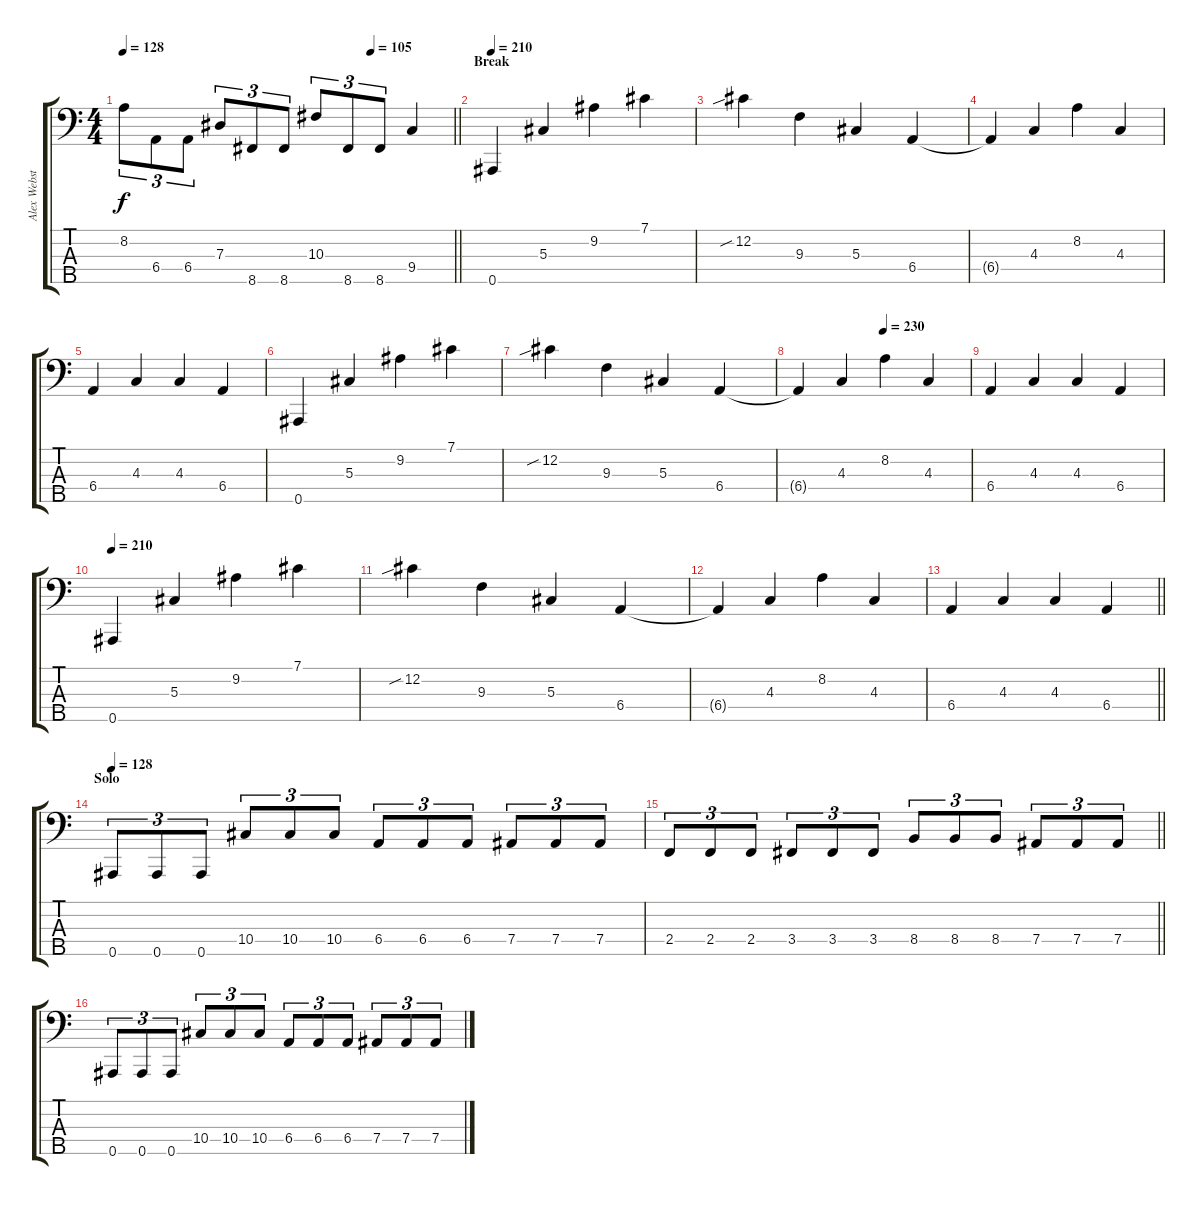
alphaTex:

\track ("Alex Webster" "Alex Webst") {instrument electricbassfinger}
\staff {score tabs}
\tuning (Gb2 Db2 Ab1 Eb1 Bb0) {hide}
\ts (4 4)
\tempo 128
\tempo (105 0.75)
\clef f4
\barLineRight lightlight
\ks c
8.2.8{tu (3 2) dy f} 6.4.8{tu (3 2)} 6.4.8{tu (3 2)} 7.3.8{tu (3 2)} 8.5.8{tu (3 2)} 8.5.8{tu (3 2)} 10.3.8{tu (3 2)} 8.5.8{tu (3 2)} 8.5.8{tu (3 2)} 9.4.4 |
\section ("" "Break")
\tempo 210
0.5.4 5.3.4 9.2.4 7.1.4 |
12.2{sib}.4 9.3.4 5.3.4 6.4.4 |
6.4{t}.4 4.3.4 8.2.4 4.3.4 |
6.4.4 4.3.4 4.3.4 6.4.4 |
0.5.4 5.3.4 9.2.4 7.1.4 |
12.2{sib}.4 9.3.4 5.3.4 6.4.4 |
\tempo (230 0.5)
6.4{t}.4 4.3.4 8.2.4 4.3.4 |
6.4.4 4.3.4 4.3.4 6.4.4 |
\tempo 210
0.5.4 5.3.4 9.2.4 7.1.4 |
12.2{sib}.4 9.3.4 5.3.4 6.4.4 |
6.4{t}.4 4.3.4 8.2.4 4.3.4 |
\barLineRight lightlight
6.4.4 4.3.4 4.3.4 6.4.4 |
\section ("" "Solo")
\tempo 128
0.5.8{tu (3 2)} 0.5.8{tu (3 2)} 0.5.8{tu (3 2)} 10.4.8{tu (3 2)} 10.4.8{tu (3 2)} 10.4.8{tu (3 2)} 6.4.8{tu (3 2)} 6.4.8{tu (3 2)} 6.4.8{tu (3 2)} 7.4.8{tu (3 2)} 7.4.8{tu (3 2)} 7.4.8{tu (3 2)} |
\barLineRight lightlight
2.4.8{tu (3 2)} 2.4.8{tu (3 2)} 2.4.8{tu (3 2)} 3.4.8{tu (3 2)} 3.4.8{tu (3 2)} 3.4.8{tu (3 2)} 8.4.8{tu (3 2)} 8.4.8{tu (3 2)} 8.4.8{tu (3 2)} 7.4.8{tu (3 2)} 7.4.8{tu (3 2)} 7.4.8{tu (3 2)} |
0.5.8{tu (3 2)} 0.5.8{tu (3 2)} 0.5.8{tu (3 2)} 10.4.8{tu (3 2)} 10.4.8{tu (3 2)} 10.4.8{tu (3 2)} 6.4.8{tu (3 2)} 6.4.8{tu (3 2)} 6.4.8{tu (3 2)} 7.4.8{tu (3 2)} 7.4.8{tu (3 2)} 7.4.8{tu (3 2)}
